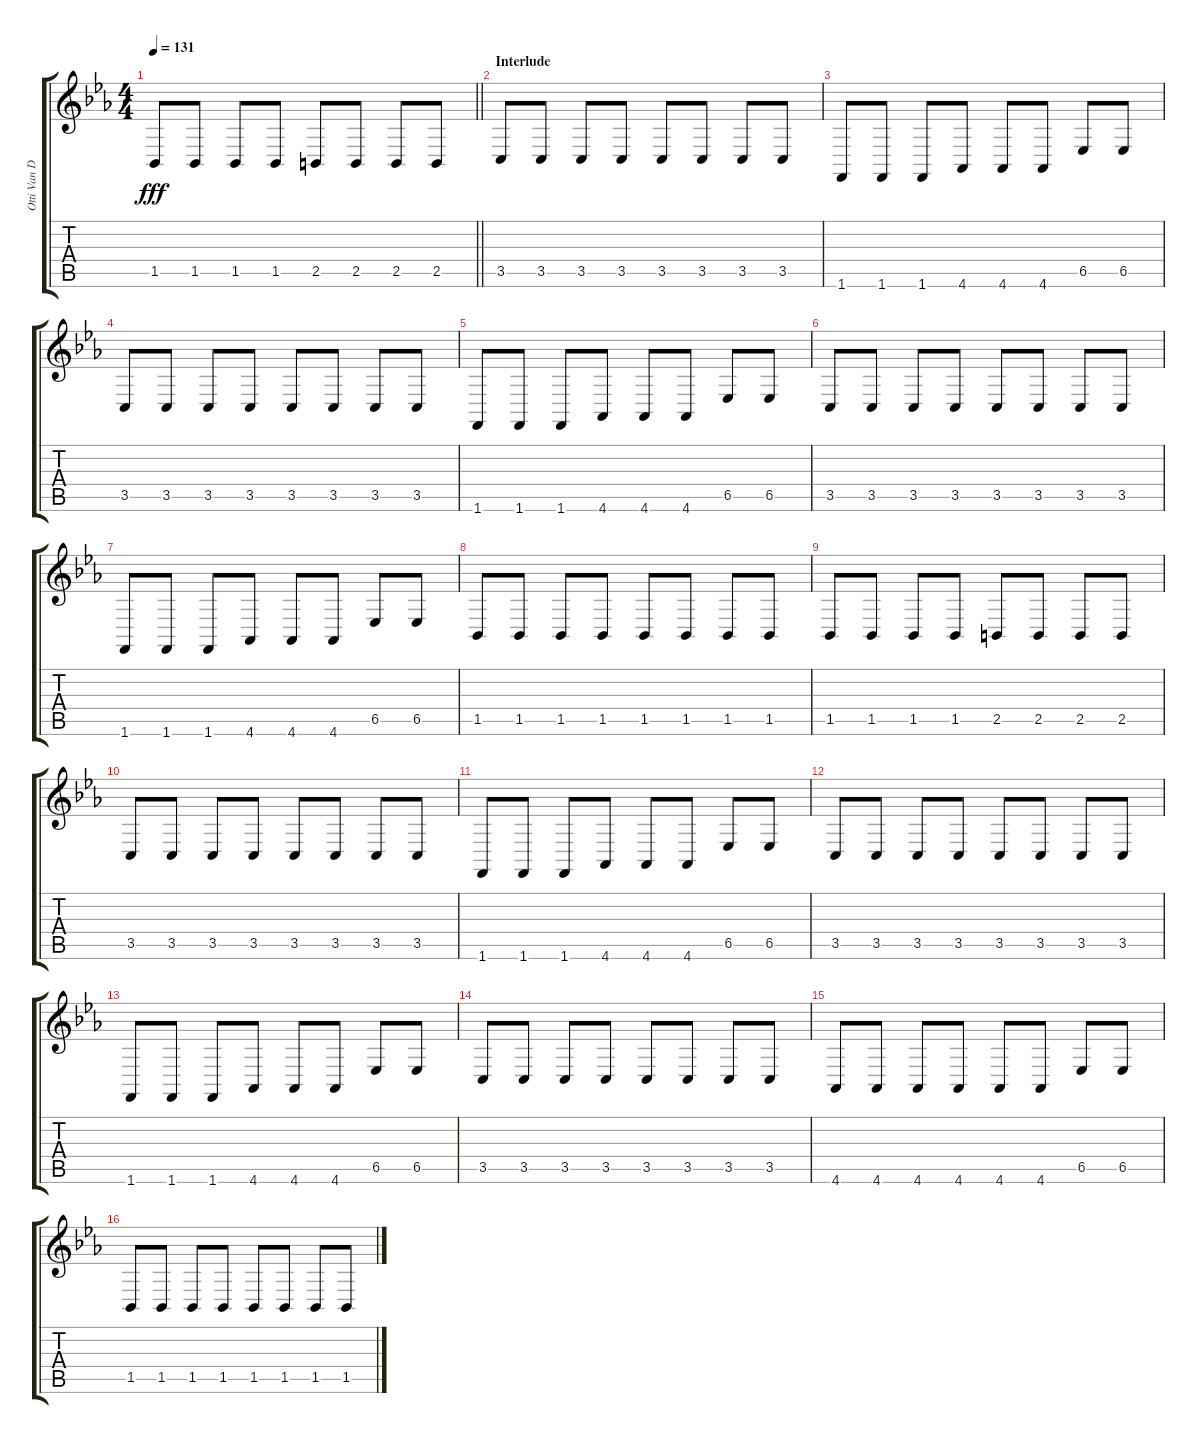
\track ("Otti Van Der Werf/Jeroen Swinnen (Bass L" "Otti Van D") {instrument lead1square}
\staff {score tabs}
\tuning (E4 B3 G3 D3 A2 E2) {hide}
\ts (4 4)
\tempo 131
\clef g2
\barLineRight lightlight
\ks cminor
1.5.8{dy fff} 1.5.8 1.5.8 1.5.8 2.5.8 2.5.8 2.5.8 2.5.8 |
\section ("" "Interlude")
3.5.8 3.5.8 3.5.8 3.5.8 3.5.8 3.5.8 3.5.8 3.5.8 |
1.6.8 1.6.8 1.6.8 4.6.8 4.6.8 4.6.8 6.5.8 6.5.8 |
3.5.8 3.5.8 3.5.8 3.5.8 3.5.8 3.5.8 3.5.8 3.5.8 |
1.6.8 1.6.8 1.6.8 4.6.8 4.6.8 4.6.8 6.5.8 6.5.8 |
3.5.8 3.5.8 3.5.8 3.5.8 3.5.8 3.5.8 3.5.8 3.5.8 |
1.6.8 1.6.8 1.6.8 4.6.8 4.6.8 4.6.8 6.5.8 6.5.8 |
1.5.8 1.5.8 1.5.8 1.5.8 1.5.8 1.5.8 1.5.8 1.5.8 |
1.5.8 1.5.8 1.5.8 1.5.8 2.5.8 2.5.8 2.5.8 2.5.8 |
3.5.8 3.5.8 3.5.8 3.5.8 3.5.8 3.5.8 3.5.8 3.5.8 |
1.6.8 1.6.8 1.6.8 4.6.8 4.6.8 4.6.8 6.5.8 6.5.8 |
3.5.8 3.5.8 3.5.8 3.5.8 3.5.8 3.5.8 3.5.8 3.5.8 |
1.6.8 1.6.8 1.6.8 4.6.8 4.6.8 4.6.8 6.5.8 6.5.8 |
3.5.8 3.5.8 3.5.8 3.5.8 3.5.8 3.5.8 3.5.8 3.5.8 |
4.6.8 4.6.8 4.6.8 4.6.8 4.6.8 4.6.8 6.5.8 6.5.8 |
1.5.8 1.5.8 1.5.8 1.5.8 1.5.8 1.5.8 1.5.8 1.5.8
